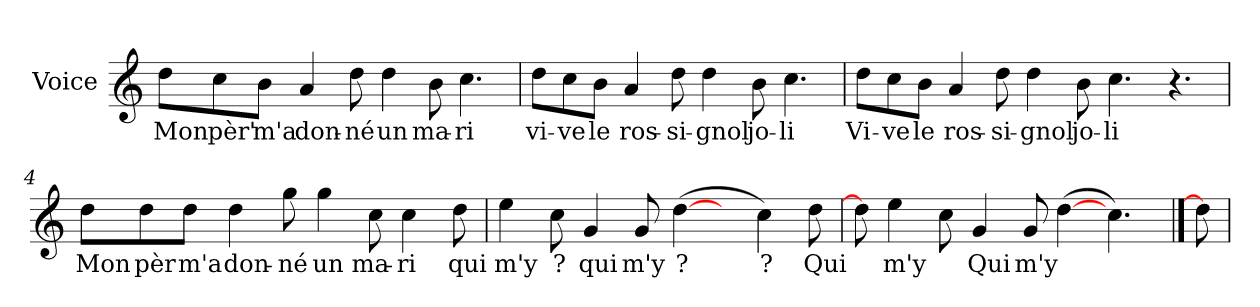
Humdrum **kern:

**kern	**text
*part1	*part1
*staff1	*staff1
*I"Voice	*
*I'V	*
*clefG2	*
*k[]	*
*C:	*
=1	=1
8dd\L	Mon
8cc\	pèr'
8b\J	m'a
4a/	don-
8dd\	-né
4dd\	un
8b\	ma-
4.cc\	-ri
=2	=2
8dd\L	vi-
8cc\	-ve
8b\J	le
4a/	ros-
8dd\	-si-
4dd\	-gnol
8b\	jo-
4.cc\	-li
!!LO:LB:g=z
=3	=3
8dd\L	Vi-
8cc\	-ve
8b\J	le
4a/	ros-
8dd\	-si-
4dd\	-gnol
8b\	jo-
4.cc\	-li
4.r	.
=4	=4
8dd\L	Mon
8dd\	pèr
8dd\J	m'a
4dd\	don-
8gg\	-né
4gg\	un
8cc\	ma-
4cc\	-ri
8dd\	qui
!!LO:LB:g=z
=5	=5
4ee\	m'y
8cc\	?
4g/	qui
8g/	m'y
*MM128	*
(>[4dd\	?
8ryy	.
4cc\)	?
8dd\	Qui
=6	=6
8dd\]	.
4ee\	m'y
8cc\	.
4g/	Qui
8g/	m'y
(>[4dd\	.
4.cc\)	.
==7	==7
8dd\]	.
=	=
*-	*-
